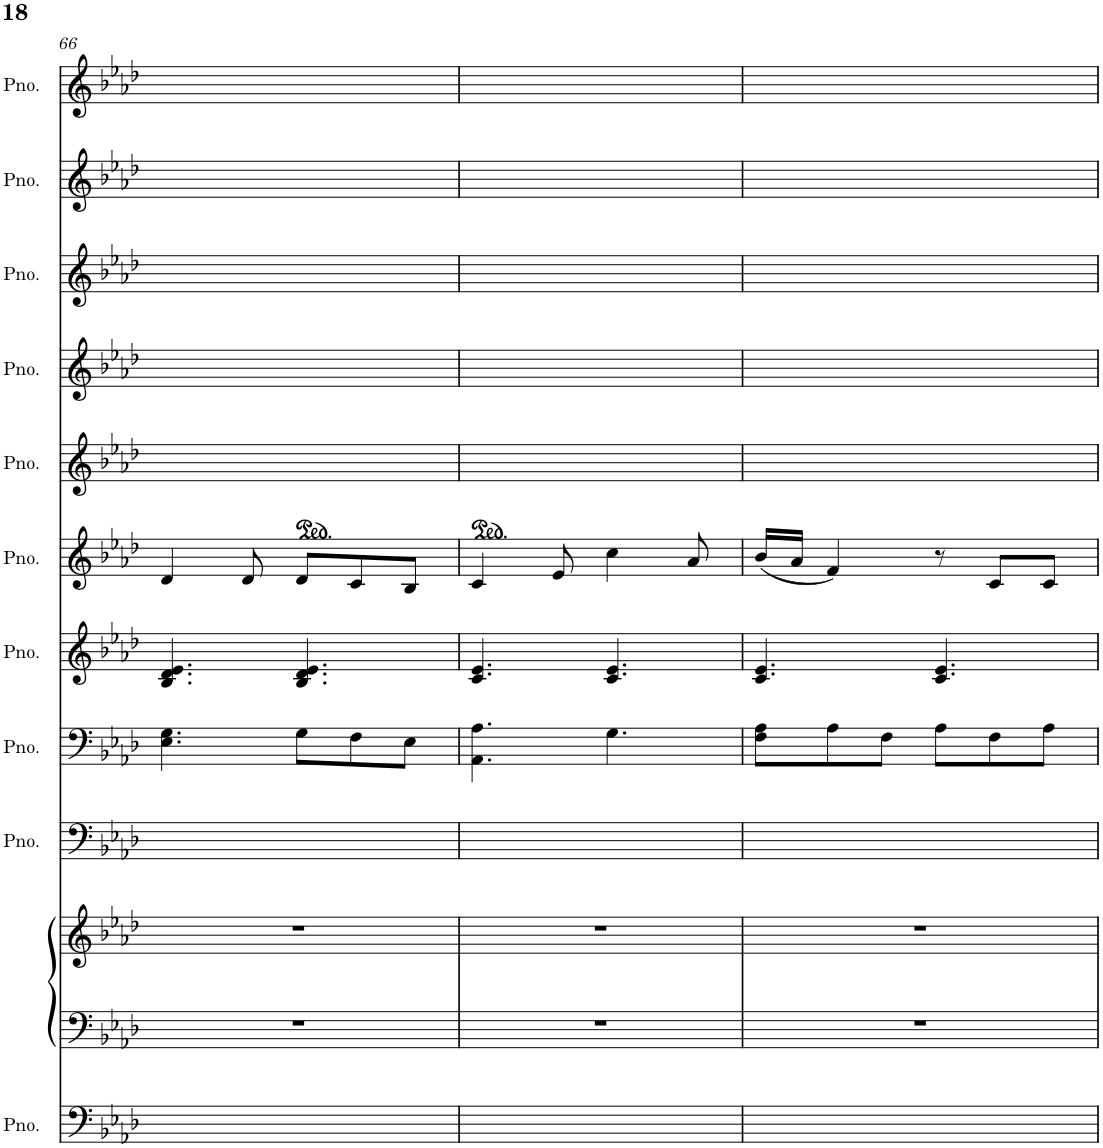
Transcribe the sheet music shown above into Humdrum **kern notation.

**kern	**kern	**kern	**kern	**kern	**kern	**kern	**kern	**kern	**kern	**kern	**kern
*part11	*part10	*part10	*part9	*part8	*part7	*part6	*part5	*part4	*part3	*part2	*part1
*staff12	*staff11	*staff10	*staff9	*staff8	*staff7	*staff6	*staff5	*staff4	*staff3	*staff2	*staff1
*I"Piano	*I"Piano	*	*I"Piano	*I"Piano	*I"Piano	*I"Piano	*I"Piano	*I"Piano	*I"Piano	*I"Piano	*I"Piano
*I'Pno.	*I'Pno	*	*I'Pno.	*I'Pno.	*I'Pno.	*I'Pno.	*I'Pno.	*I'Pno.	*I'Pno.	*I'Pno.	*I'Pno.
!!LO:PB:g=z
*clefF4	*clefF4	*clefG2	*clefF4	*clefF4	*clefG2	*clefG2	*clefG2	*clefG2	*clefG2	*clefG2	*clefG2
*k[b-e-a-d-]	*k[b-e-a-d-]	*k[b-e-a-d-]	*k[b-e-a-d-]	*k[b-e-a-d-]	*k[b-e-a-d-]	*k[b-e-a-d-]	*k[b-e-a-d-]	*k[b-e-a-d-]	*k[b-e-a-d-]	*k[b-e-a-d-]	*k[b-e-a-d-]
*M6/8	*M6/8	*M6/8	*M6/8	*M6/8	*M6/8	*M6/8	*M6/8	*M6/8	*M6/8	*M6/8	*M6/8
=66	=66	=66	=66	=66	=66	=66	=66	=66	=66	=66	=66
2.ryy	2.r	2.r	2.ryy	4.E-\ 4.G\	4.B-/ 4.d-/ 4.e-/	4d-/	2.ryy	2.ryy	2.ryy	2.ryy	2.ryy
.	.	.	.	.	.	8d-/	.	.	.	.	.
.	.	.	.	8G\L	4.B-/ 4.d-/ 4.e-/	8d-/L	.	.	.	.	.
.	.	.	.	8F\	.	8c/	.	.	.	.	.
.	.	.	.	8E-\J	.	8B-/J	.	.	.	.	.
=67	=67	=67	=67	=67	=67	=67	=67	=67	=67	=67	=67
2.ryy	2.r	2.r	2.ryy	4.AA-\ 4.A-\	4.c/ 4.e-/	4c/	2.ryy	2.ryy	2.ryy	2.ryy	2.ryy
.	.	.	.	.	.	8e-/	.	.	.	.	.
.	.	.	.	4.G\	4.c/ 4.e-/	4cc\	.	.	.	.	.
.	.	.	.	.	.	8a-/	.	.	.	.	.
=68	=68	=68	=68	=68	=68	=68	=68	=68	=68	=68	=68
2.ryy	2.r	2.r	2.ryy	8F\ 8A-\L	4.c/ 4.e-/	(<16b-/LL	2.ryy	2.ryy	2.ryy	2.ryy	2.ryy
.	.	.	.	.	.	16a-/JJ	.	.	.	.	.
.	.	.	.	8A-\	.	4f/)	.	.	.	.	.
.	.	.	.	8F\J	.	.	.	.	.	.	.
.	.	.	.	8A-\L	4.c/ 4.e-/	8r	.	.	.	.	.
.	.	.	.	8F\	.	8c/L	.	.	.	.	.
.	.	.	.	8A-\J	.	8c/J	.	.	.	.	.
=	=	=	=	=	=	=	=	=	=	=	=
*-	*-	*-	*-	*-	*-	*-	*-	*-	*-	*-	*-
